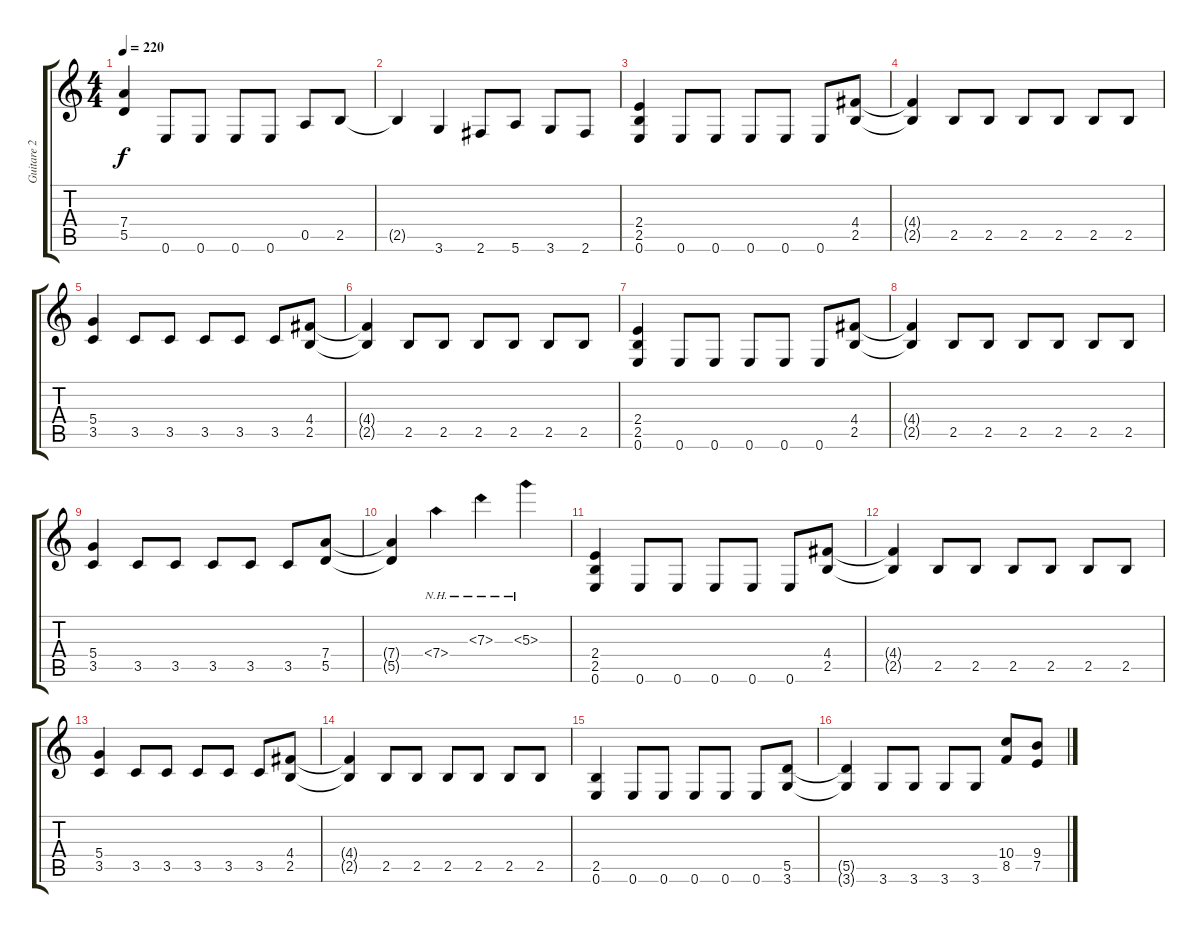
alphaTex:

\track ("Guitare 2" "Guitare 2") {instrument distortionguitar}
\staff {score tabs}
\tuning (E4 B3 G3 D3 A2 E2) {hide}
\ts (4 4)
\tempo 220
\clef g2
\ks c
(7.4{t} 5.5{t}).4{dy f} 0.6.8 0.6.8 0.6.8 0.6.8 0.5.8 2.5.8 |
2.5{t}.4 3.6.4 2.6.8 5.6.8 3.6.8 2.6.8 |
(2.4 2.5 0.6).4 0.6.8 0.6.8 0.6.8 0.6.8 0.6.8 (4.4 2.5).8 |
(4.4{t} 2.5{t}).4 2.5.8 2.5.8 2.5.8 2.5.8 2.5.8 2.5.8 |
(5.4 3.5).4 3.5.8 3.5.8 3.5.8 3.5.8 3.5.8 (4.4 2.5).8 |
(4.4{t} 2.5{t}).4 2.5.8 2.5.8 2.5.8 2.5.8 2.5.8 2.5.8 |
(2.4 2.5 0.6).4 0.6.8 0.6.8 0.6.8 0.6.8 0.6.8 (4.4 2.5).8 |
(4.4{t} 2.5{t}).4 2.5.8 2.5.8 2.5.8 2.5.8 2.5.8 2.5.8 |
(5.4 3.5).4 3.5.8 3.5.8 3.5.8 3.5.8 3.5.8 (7.4 5.5).8 |
(7.4{t} 5.5{t}).4 7.4{nh}.4 7.3{nh}.4 5.3{nh}.4 |
(2.4 2.5 0.6).4 0.6.8 0.6.8 0.6.8 0.6.8 0.6.8 (4.4 2.5).8 |
(4.4{t} 2.5{t}).4 2.5.8 2.5.8 2.5.8 2.5.8 2.5.8 2.5.8 |
(5.4 3.5).4 3.5.8 3.5.8 3.5.8 3.5.8 3.5.8 (4.4 2.5).8 |
(4.4{t} 2.5{t}).4 2.5.8 2.5.8 2.5.8 2.5.8 2.5.8 2.5.8 |
(2.5 0.6).4 0.6.8 0.6.8 0.6.8 0.6.8 0.6.8 (5.5 3.6).8 |
(5.5{t} 3.6{t}).4 3.6.8 3.6.8 3.6.8 3.6.8 (10.4 8.5).8 (9.4 7.5).8
